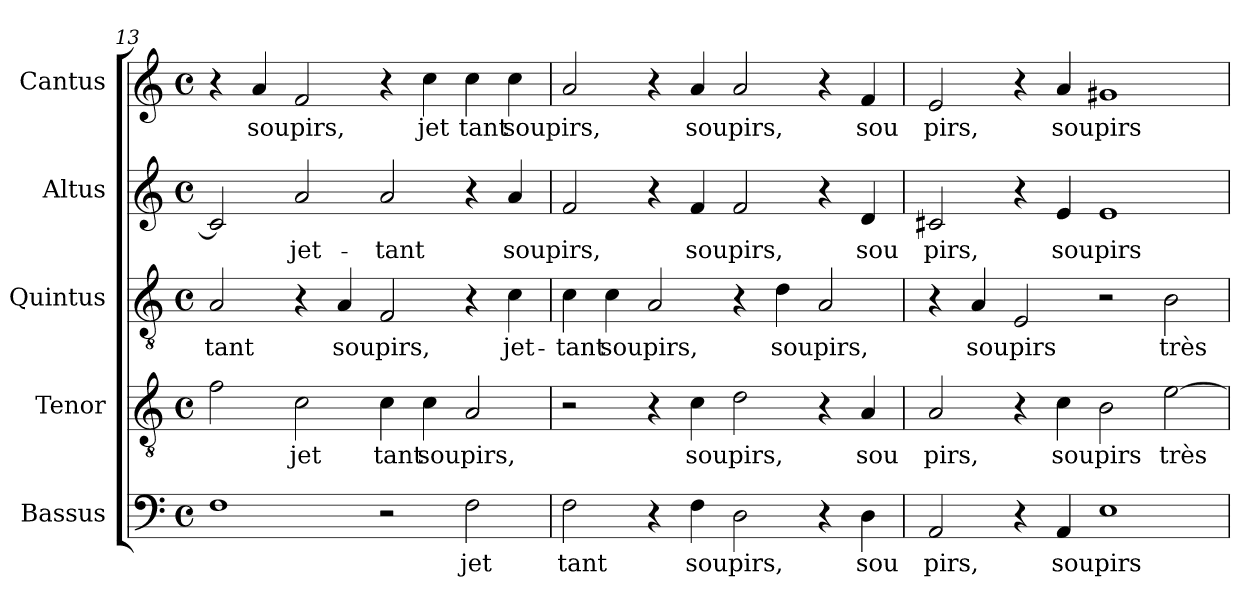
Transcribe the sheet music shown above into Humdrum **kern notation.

**kern	**text	**kern	**text	**kern	**text	**kern	**text	**kern	**text
*part5	*part5	*part4	*part4	*part3	*part3	*part2	*part2	*part1	*part1
*staff5	*staff5	*staff4	*staff4	*staff3	*staff3	*staff2	*staff2	*staff1	*staff1
*I"Bassus	*	*I"Tenor	*	*I"Quintus	*	*I"Altus	*	*I"Cantus	*
*clefF4	*	*clefGv2	*	*clefGv2	*	*clefG2	*	*clefG2	*
*M4/4	*	*M4/4	*	*M4/4	*	*M4/4	*	*M4/4	*
*met(c)	*	*met(c)	*	*met(c)	*	*met(c)	*	*met(c)	*
=13	=13	=13	=13	=13	=13	=13	=13	=13	=13
!	!	!	!	!	!LO:LY:b:cj	!	!	!	!
1F	.	2f\	.	2A/	-tant	2c/]	.	4r	.
!	!	!	!	!	!	!	!	!	!LO:LY:b
.	.	.	.	.	.	.	.	4a/	soupirs,
!	!	!	!LO:LY:b:cj	!	!	!	!LO:LY:b:cj	!	!
.	.	2c\	jet	4r	.	2a/	jet-	2f/	.
!	!	!	!	!	!LO:LY:b	!	!	!	!
.	.	.	.	4A/	soupirs,	.	.	.	.
!	!	!	!LO:LY:b:cj	!	!	!	!LO:LY:b:cj	!	!
2r	.	4c\	tant	2F/	.	2a/	-tant	4r	.
!	!	!	!LO:LY:b	!	!	!	!	!	!LO:LY:b:cj
.	.	4c\	soupirs,	.	.	.	.	4cc\	jet
!	!LO:LY:b:cj	!	!	!	!	!	!	!	!LO:LY:b:cj
2F\	jet	2A/	.	4r	.	4r	.	4cc\	tant
!	!	!	!	!	!LO:LY:b:cj	!	!LO:LY:b	!	!LO:LY:b
.	.	.	.	4c\	jet-	4a/	soupirs,	4cc\	soupirs,
=14	=14	=14	=14	=14	=14	=14	=14	=14	=14
!	!LO:LY:b:cj	!	!	!	!LO:LY:b:cj	!	!	!	!
2F\	tant	2r	.	4c\	-tant	2f/	.	2a/	.
!	!	!	!	!	!LO:LY:b	!	!	!	!
.	.	.	.	4c\	soupirs,	.	.	.	.
4r	.	4r	.	2A/	.	4r	.	4r	.
!	!LO:LY:b	!	!LO:LY:b	!	!	!	!LO:LY:b	!	!LO:LY:b
4F\	soupirs,	4c\	soupirs,	.	.	4f/	soupirs,	4a/	soupirs,
2D\	.	2d\	.	4r	.	2f/	.	2a/	.
!	!	!	!	!	!LO:LY:b	!	!	!	!
.	.	.	.	4d\	soupirs,	.	.	.	.
4r	.	4r	.	2A/	.	4r	.	4r	.
!	!LO:LY:b:cj	!	!LO:LY:b:cj	!	!	!	!LO:LY:b:cj	!	!LO:LY:b:cj
4D\	sou	4A/	sou	.	.	4d/	sou	4f/	sou
=15	=15	=15	=15	=15	=15	=15	=15	=15	=15
!	!LO:LY:b:cj	!	!LO:LY:b:cj	!	!	!	!LO:LY:b:cj	!	!LO:LY:b:cj
2AA/	pirs,	2A/	pirs,	4r	.	2c#X/	pirs,	2e/	pirs,
!	!	!	!	!	!LO:LY:b	!	!	!	!
.	.	.	.	4A/	soupirs	.	.	.	.
4r	.	4r	.	2E/	.	4r	.	4r	.
!	!LO:LY:b	!	!LO:LY:b	!	!	!	!LO:LY:b	!	!LO:LY:b
4AA/	soupirs	4c\	soupirs	.	.	4e/	soupirs	4a/	soupirs
1E	.	2B\	.	2r	.	1e	.	1g#X	.
!	!	!	!LO:LY:b	!	!LO:LY:b:cj	!	!	!	!
.	.	[>2e\	très	2B\	très	.	.	.	.
=	=	=	=	=	=	=	=	=	=
*-	*-	*-	*-	*-	*-	*-	*-	*-	*-
